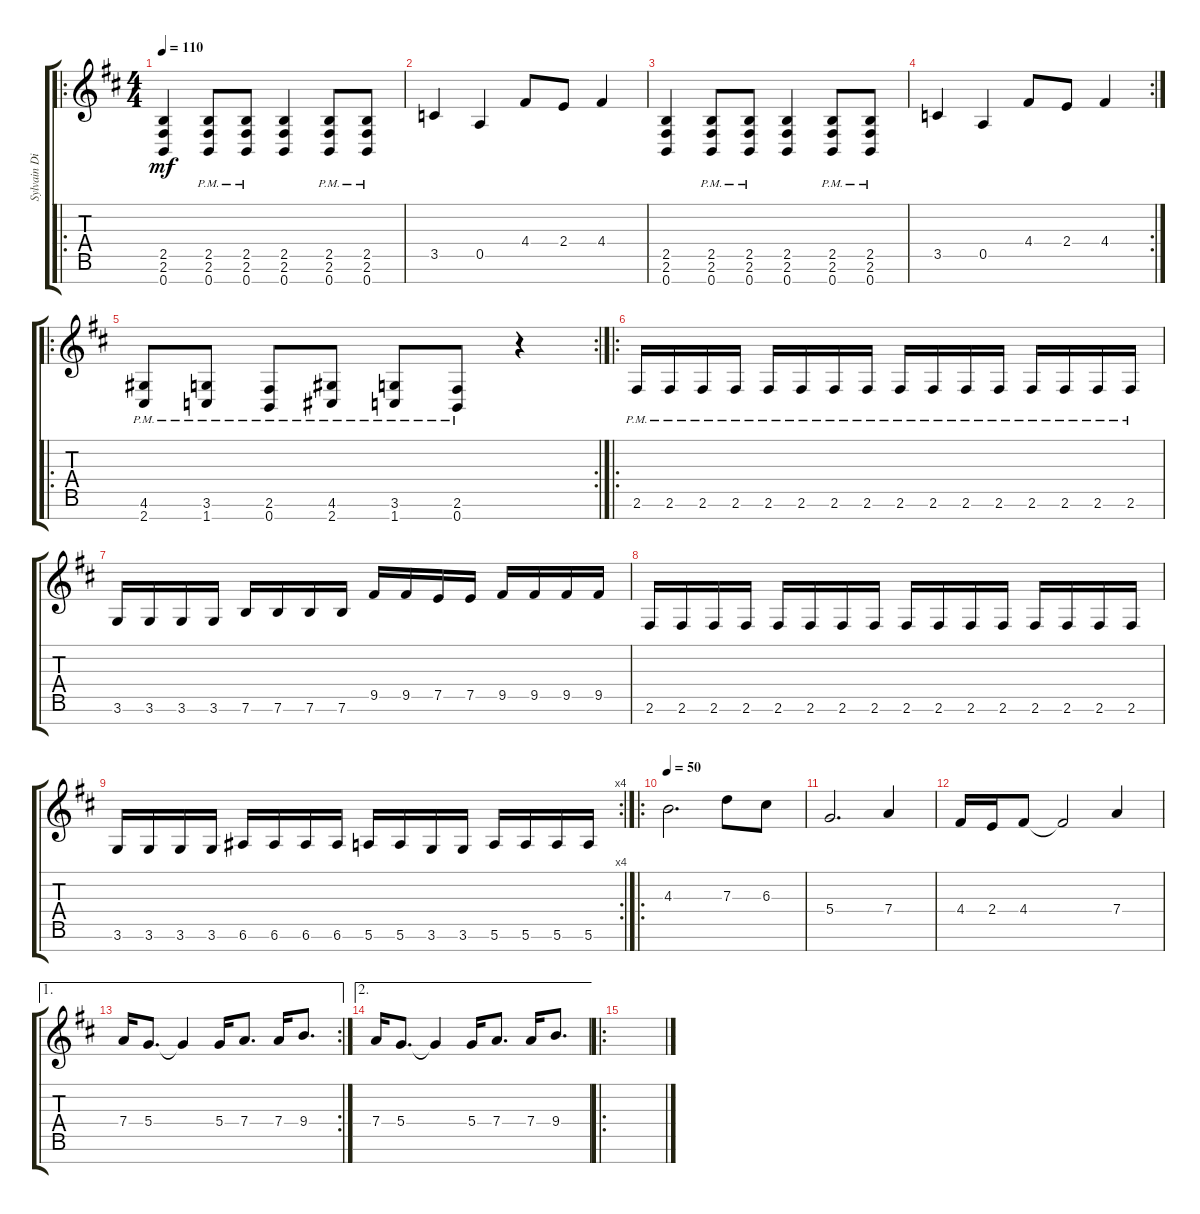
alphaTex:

\track ("Sylvain Disto" "Sylvain Di") {instrument distortionguitar}
\staff {score tabs}
\tuning (E4 B3 G3 D3 A2 E2 B1) {hide}
\ro
\ts (4 4)
\tempo 110
\clef g2
\ks bminor
(2.5 2.6 0.7).4{dy mf} (2.5 2.6{pm} 0.7).8 (2.5 2.6{pm} 0.7).8 (2.5 2.6 0.7).4 (2.5 2.6{pm} 0.7).8 (2.5 2.6{pm} 0.7).8 |
3.5.4 0.5.4 4.4.8 2.4.8 4.4.4 |
(2.5 2.6 0.7).4 (2.5 2.6{pm} 0.7).8 (2.5 2.6{pm} 0.7).8 (2.5 2.6 0.7).4 (2.5 2.6{pm} 0.7).8 (2.5 2.6{pm} 0.7).8 |
\rc 2
3.5.4 0.5.4 4.4.8 2.4.8 4.4.4 |
\ro
\rc 2
(4.6{pm} 2.7{pm}).8 (3.6{pm} 1.7{pm}).8 (2.6{pm} 0.7{pm}).8 (4.6{pm} 2.7{pm}).8 (3.6{pm} 1.7{pm}).8 (2.6{pm} 0.7{pm}).8 r.4 |
\ro
2.6{pm}.16 2.6{pm}.16 2.6{pm}.16 2.6{pm}.16 2.6{pm}.16 2.6{pm}.16 2.6{pm}.16 2.6{pm}.16 2.6{pm}.16 2.6{pm}.16 2.6{pm}.16 2.6{pm}.16 2.6{pm}.16 2.6{pm}.16 2.6{pm}.16 2.6{pm}.16 |
3.6.16 3.6.16 3.6.16 3.6.16 7.6.16 7.6.16 7.6.16 7.6.16 9.5.16 9.5.16 7.5.16 7.5.16 9.5.16 9.5.16 9.5.16 9.5.16 |
2.6.16 2.6.16 2.6.16 2.6.16 2.6.16 2.6.16 2.6.16 2.6.16 2.6.16 2.6.16 2.6.16 2.6.16 2.6.16 2.6.16 2.6.16 2.6.16 |
\rc 4
3.6.16 3.6.16 3.6.16 3.6.16 6.6.16 6.6.16 6.6.16 6.6.16 5.6.16 5.6.16 3.6.16 3.6.16 5.6.16 5.6.16 5.6.16 5.6.16 |
\ro
\tempo 50
4.3.2{d} 7.3.8 6.3.8 |
5.4.2{d} 7.4.4 |
4.4.16 2.4.16 4.4.8 4.4{t}.2 7.4.4 |
\ae 1
\rc 2
7.4.16 5.4.8{d} 5.4{t}.4 5.4.16 7.4.8{d} 7.4.16 9.4.8{d} |
\ae 2
7.4.16 5.4.8{d} 5.4{t}.4 5.4.16 7.4.8{d} 7.4.16 9.4.8{d} |
\ro
